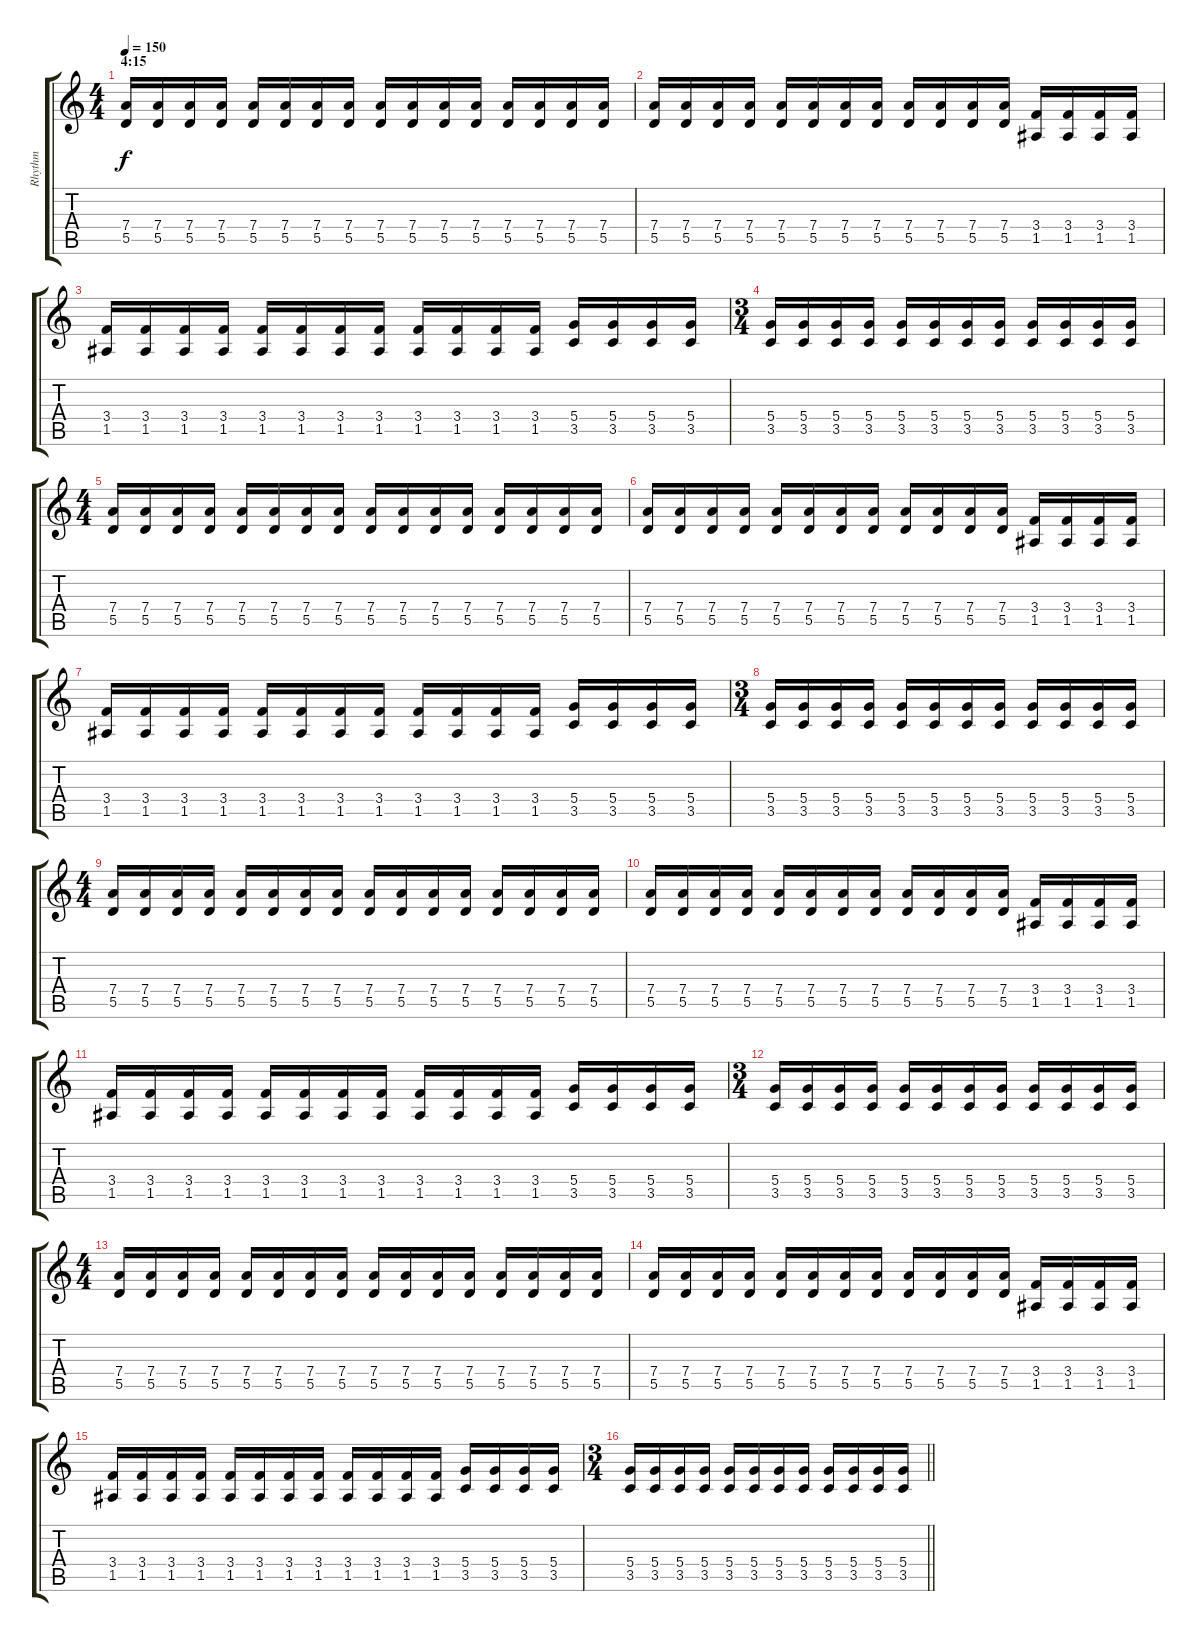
\track ("Rhythm" "Rhythm") {instrument distortionguitar}
\staff {score tabs}
\tuning (E4 B3 G3 D3 A2 E2) {hide}
\ts (4 4)
\section ("" "4:15")
\tempo 150
\clef g2
\ks c
(7.4 5.5).16{dy f} (7.4 5.5).16 (7.4 5.5).16 (7.4 5.5).16 (7.4 5.5).16 (7.4 5.5).16 (7.4 5.5).16 (7.4 5.5).16 (7.4 5.5).16 (7.4 5.5).16 (7.4 5.5).16 (7.4 5.5).16 (7.4 5.5).16 (7.4 5.5).16 (7.4 5.5).16 (7.4 5.5).16 |
(7.4 5.5).16 (7.4 5.5).16 (7.4 5.5).16 (7.4 5.5).16 (7.4 5.5).16 (7.4 5.5).16 (7.4 5.5).16 (7.4 5.5).16 (7.4 5.5).16 (7.4 5.5).16 (7.4 5.5).16 (7.4 5.5).16 (3.4 1.5).16 (3.4 1.5).16 (3.4 1.5).16 (3.4 1.5).16 |
(3.4 1.5).16 (3.4 1.5).16 (3.4 1.5).16 (3.4 1.5).16 (3.4 1.5).16 (3.4 1.5).16 (3.4 1.5).16 (3.4 1.5).16 (3.4 1.5).16 (3.4 1.5).16 (3.4 1.5).16 (3.4 1.5).16 (5.4 3.5).16 (5.4 3.5).16 (5.4 3.5).16 (5.4 3.5).16 |
\ts (3 4)
(5.4 3.5).16 (5.4 3.5).16 (5.4 3.5).16 (5.4 3.5).16 (5.4 3.5).16 (5.4 3.5).16 (5.4 3.5).16 (5.4 3.5).16 (5.4 3.5).16 (5.4 3.5).16 (5.4 3.5).16 (5.4 3.5).16 |
\ts (4 4)
(7.4 5.5).16 (7.4 5.5).16 (7.4 5.5).16 (7.4 5.5).16 (7.4 5.5).16 (7.4 5.5).16 (7.4 5.5).16 (7.4 5.5).16 (7.4 5.5).16 (7.4 5.5).16 (7.4 5.5).16 (7.4 5.5).16 (7.4 5.5).16 (7.4 5.5).16 (7.4 5.5).16 (7.4 5.5).16 |
(7.4 5.5).16 (7.4 5.5).16 (7.4 5.5).16 (7.4 5.5).16 (7.4 5.5).16 (7.4 5.5).16 (7.4 5.5).16 (7.4 5.5).16 (7.4 5.5).16 (7.4 5.5).16 (7.4 5.5).16 (7.4 5.5).16 (3.4 1.5).16 (3.4 1.5).16 (3.4 1.5).16 (3.4 1.5).16 |
(3.4 1.5).16 (3.4 1.5).16 (3.4 1.5).16 (3.4 1.5).16 (3.4 1.5).16 (3.4 1.5).16 (3.4 1.5).16 (3.4 1.5).16 (3.4 1.5).16 (3.4 1.5).16 (3.4 1.5).16 (3.4 1.5).16 (5.4 3.5).16 (5.4 3.5).16 (5.4 3.5).16 (5.4 3.5).16 |
\ts (3 4)
(5.4 3.5).16 (5.4 3.5).16 (5.4 3.5).16 (5.4 3.5).16 (5.4 3.5).16 (5.4 3.5).16 (5.4 3.5).16 (5.4 3.5).16 (5.4 3.5).16 (5.4 3.5).16 (5.4 3.5).16 (5.4 3.5).16 |
\ts (4 4)
(7.4 5.5).16 (7.4 5.5).16 (7.4 5.5).16 (7.4 5.5).16 (7.4 5.5).16 (7.4 5.5).16 (7.4 5.5).16 (7.4 5.5).16 (7.4 5.5).16 (7.4 5.5).16 (7.4 5.5).16 (7.4 5.5).16 (7.4 5.5).16 (7.4 5.5).16 (7.4 5.5).16 (7.4 5.5).16 |
(7.4 5.5).16 (7.4 5.5).16 (7.4 5.5).16 (7.4 5.5).16 (7.4 5.5).16 (7.4 5.5).16 (7.4 5.5).16 (7.4 5.5).16 (7.4 5.5).16 (7.4 5.5).16 (7.4 5.5).16 (7.4 5.5).16 (3.4 1.5).16 (3.4 1.5).16 (3.4 1.5).16 (3.4 1.5).16 |
(3.4 1.5).16 (3.4 1.5).16 (3.4 1.5).16 (3.4 1.5).16 (3.4 1.5).16 (3.4 1.5).16 (3.4 1.5).16 (3.4 1.5).16 (3.4 1.5).16 (3.4 1.5).16 (3.4 1.5).16 (3.4 1.5).16 (5.4 3.5).16 (5.4 3.5).16 (5.4 3.5).16 (5.4 3.5).16 |
\ts (3 4)
(5.4 3.5).16 (5.4 3.5).16 (5.4 3.5).16 (5.4 3.5).16 (5.4 3.5).16 (5.4 3.5).16 (5.4 3.5).16 (5.4 3.5).16 (5.4 3.5).16 (5.4 3.5).16 (5.4 3.5).16 (5.4 3.5).16 |
\ts (4 4)
(7.4 5.5).16 (7.4 5.5).16 (7.4 5.5).16 (7.4 5.5).16 (7.4 5.5).16 (7.4 5.5).16 (7.4 5.5).16 (7.4 5.5).16 (7.4 5.5).16 (7.4 5.5).16 (7.4 5.5).16 (7.4 5.5).16 (7.4 5.5).16 (7.4 5.5).16 (7.4 5.5).16 (7.4 5.5).16 |
(7.4 5.5).16 (7.4 5.5).16 (7.4 5.5).16 (7.4 5.5).16 (7.4 5.5).16 (7.4 5.5).16 (7.4 5.5).16 (7.4 5.5).16 (7.4 5.5).16 (7.4 5.5).16 (7.4 5.5).16 (7.4 5.5).16 (3.4 1.5).16 (3.4 1.5).16 (3.4 1.5).16 (3.4 1.5).16 |
(3.4 1.5).16 (3.4 1.5).16 (3.4 1.5).16 (3.4 1.5).16 (3.4 1.5).16 (3.4 1.5).16 (3.4 1.5).16 (3.4 1.5).16 (3.4 1.5).16 (3.4 1.5).16 (3.4 1.5).16 (3.4 1.5).16 (5.4 3.5).16 (5.4 3.5).16 (5.4 3.5).16 (5.4 3.5).16 |
\ts (3 4)
\barLineRight lightlight
(5.4 3.5).16 (5.4 3.5).16 (5.4 3.5).16 (5.4 3.5).16 (5.4 3.5).16 (5.4 3.5).16 (5.4 3.5).16 (5.4 3.5).16 (5.4 3.5).16 (5.4 3.5).16 (5.4 3.5).16 (5.4 3.5).16
